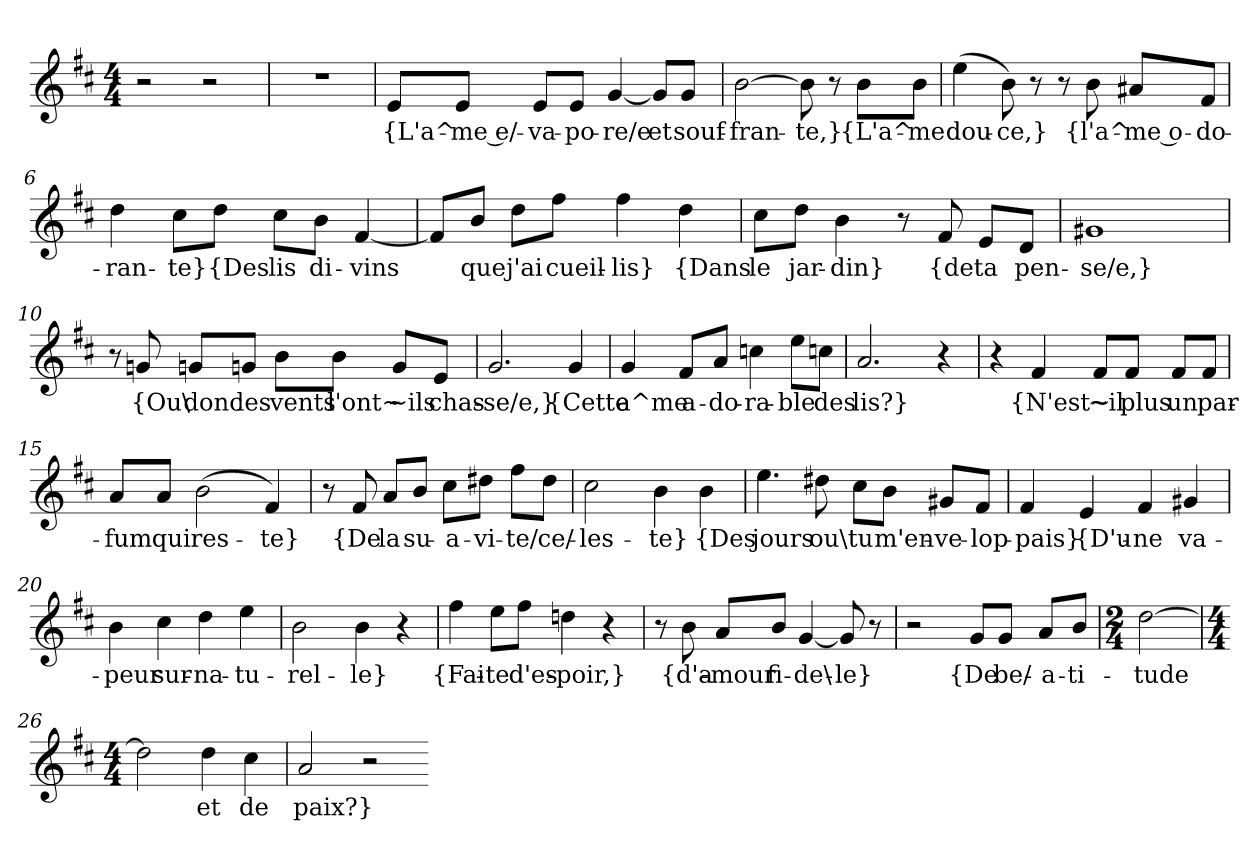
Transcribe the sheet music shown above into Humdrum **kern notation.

**kern	**text
*part1	*part1
*staff1	*staff1
*clefG2	*
*k[f#c#]	*
*M4/4	*
=1	=1
2r	.
2r	.
=2	=2
1r	.
=3	=3
8e/L	{L'a^-
8e/J	-me e/-
8e/L	-va-
8e/J	-po-
[4g	-re/e
8g/L]	et
8g/J	souf-
=4	=4
[2b	-fran-
8b]	-te,}
8r	.
8b\L	{L'a^-
8b\J	-me
=5	=5
(4ee	dou-
8b)	-ce,}
8r	.
8r	.
8b	{l'a^-
8a#X/L	-me o-
8f#/J	-do-
=6	=6
4dd	-ran-
8cc#\L	-te}
8dd\J	{Des
8cc#\L	lis
8b\J	di-
[4f#	-vins
=7	=7
8f#/L]	.
8b/J	que
8dd\L	j'ai
8ff#\J	cueil-
4ff#	-lis}
4dd	{Dans
=8	=8
8cc#\L	le
8dd\J	jar-
4b	-din}
8r	.
8f#	{de
8e/L	ta
8d/J	pen-
=9	=9
1g#X	-se/e,}
=10	=10
8r	.
8gn	{Ou\
8gn/L	donc
8gn/J	les
8b\L	vents
8b\J	l'ont~
8g/L	~ils
8e/J	chas-
=11	=11
2.g	-se/e,}
4g	{Cette
=12	=12
4g	a^me
8f#/L	a-
8a/J	-do-
4ccn	-ra-
8ee\L	-ble
8ccn\J	des
=13	=13
2.a	lis?}
4r	.
=14	=14
4r	.
4f#	{N'est~
8f#/L	~il
8f#/J	plus
8f#/L	un
8f#/J	par-
=15	=15
8a/L	-fum
8a/J	qui
(2b	res-
4f#)	-te}
=16	=16
8r	.
8f#	{De
8a/L	la
8b/J	su-
8cc#\L	-a-
8dd#X\J	-vi-
8ff#\L	-te/
8dd#\J	ce/-
=17	=17
2cc#	-les-
4b	-te}
4b	{Des
=18	=18
4.ee	jours
8dd#X	ou\
8cc#\L	tu
8b\J	m'en-
8g#X/L	-ve-
8f#/J	-lop-
=19	=19
4f#	-pais}
4e	{D'u-
4f#	-ne
4g#X	va-
=20	=20
4b	-peur
4cc#	sur-
4dd	-na-
4ee	-tu-
=21	=21
2b	-rel-
4b	-le}
4r	.
=22	=22
4ff#	{Fai-
8ee\L	-te
8ff#\J	d'es-
4ddn	-poir,}
4r	.
=23	=23
8r	.
8b	{d'a-
8a/L	-mour
8b/J	fi-
[4g	-de\-
8g]	-le}
8r	.
=24	=24
2r	.
8g/L	{De
8g/J	be/-
8a/L	-a-
8b/J	-ti-
=25	=25
*M2/4	*
[2dd	-tude
=26	=26
*M4/4	*
2dd]	.
4dd	et
4cc#	de
=27	=27
2a	paix?}
2r	.
=-	=-
*-	*-
